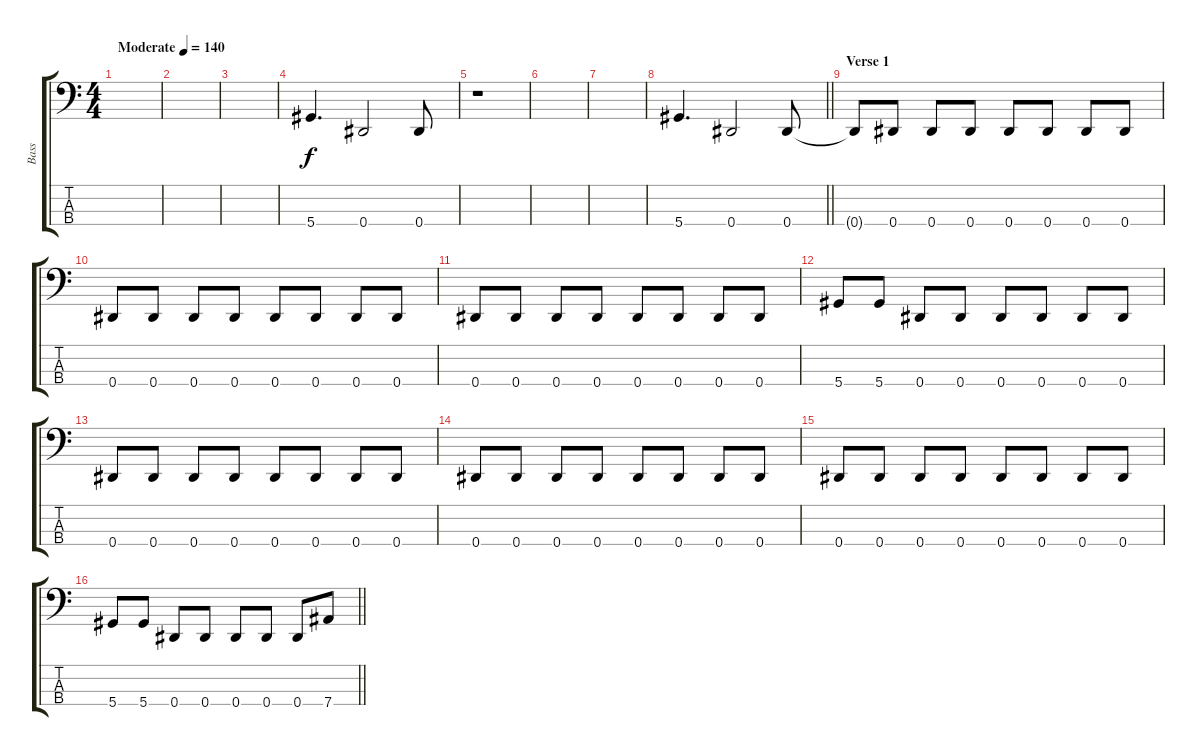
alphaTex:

\track ("Bass" "Bass") {instrument electricbasspick}
\staff {score tabs}
\tuning (Gb2 Db2 Ab1 Eb1) {hide}
\ts (4 4)
\tempo (140 "Moderate")
\clef f4
\ks c
|
|
|
5.4.4{d} 0.4.2 0.4.8 |
r.1 |
|
|
\barLineRight lightlight
5.4.4{d} 0.4.2 0.4.8 |
\section ("" "Verse 1")
0.4{t}.8 0.4.8 0.4.8 0.4.8 0.4.8 0.4.8 0.4.8 0.4.8 |
0.4.8 0.4.8 0.4.8 0.4.8 0.4.8 0.4.8 0.4.8 0.4.8 |
0.4.8 0.4.8 0.4.8 0.4.8 0.4.8 0.4.8 0.4.8 0.4.8 |
5.4.8 5.4.8 0.4.8 0.4.8 0.4.8 0.4.8 0.4.8 0.4.8 |
0.4.8 0.4.8 0.4.8 0.4.8 0.4.8 0.4.8 0.4.8 0.4.8 |
0.4.8 0.4.8 0.4.8 0.4.8 0.4.8 0.4.8 0.4.8 0.4.8 |
0.4.8 0.4.8 0.4.8 0.4.8 0.4.8 0.4.8 0.4.8 0.4.8 |
\barLineRight lightlight
5.4.8 5.4.8 0.4.8 0.4.8 0.4.8 0.4.8 0.4.8 7.4.8
